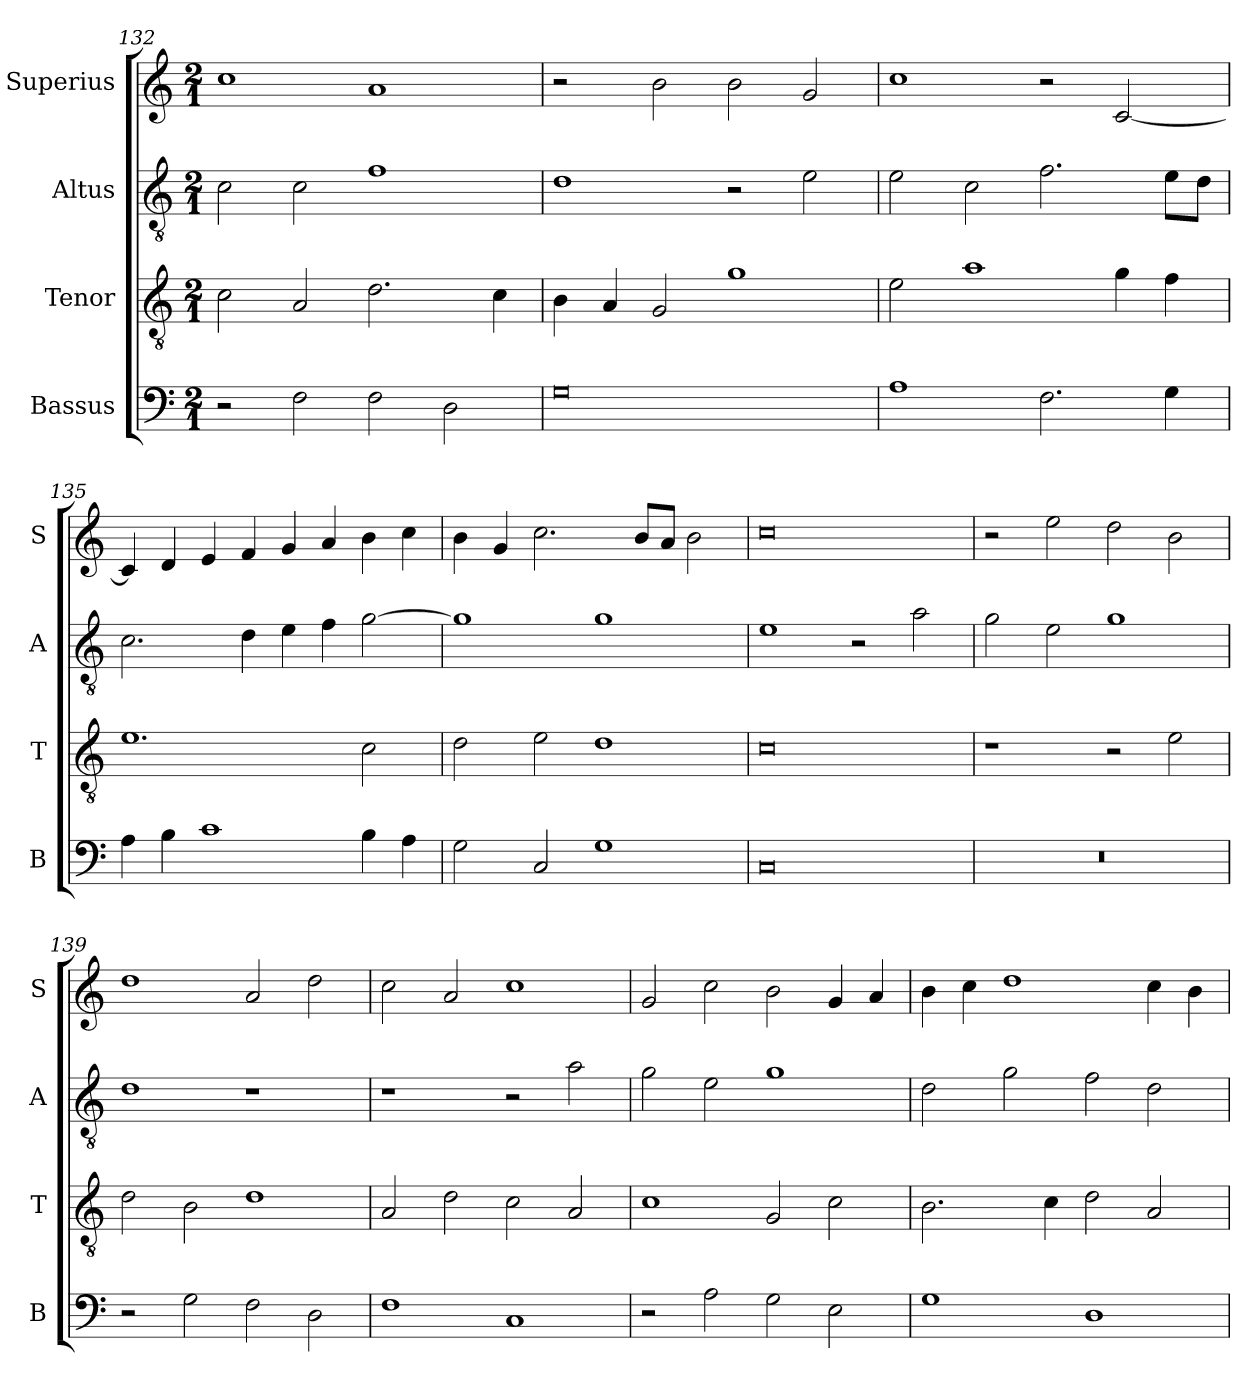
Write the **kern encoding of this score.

**kern	**kern	**kern	**kern
*part4	*part3	*part2	*part1
*staff4	*staff3	*staff2	*staff1
*I"Bassus	*I"Tenor	*I"Altus	*I"Superius
*I'B	*I'T	*I'A	*I'S
*clefF4	*clefGv2	*clefGv2	*clefG2
*k[]	*k[]	*k[]	*k[]
*C:	*C:	*C:	*C:
*M2/1	*M2/1	*M2/1	*M2/1
=132	=132	=132	=132
2r	2c	2c	1cc
2F	2A	2c	.
2F	2.d	1f	1a
2D	.	.	.
.	4c	.	.
=133	=133	=133	=133
0G	4B	1d	2r
.	4A	.	.
.	2G	.	2b
.	1g	2r	2b
.	.	2e	2g
=134	=134	=134	=134
1A	2e	2e	1cc
.	1a	2c	.
2.F	.	2.f	2r
.	4g	.	[2c
4G	4f	8eL	.
.	.	8dJ	.
=135	=135	=135	=135
4A	1.e	2.c	4c]
4B	.	.	4d
1c	.	.	4e
.	.	4d	4f
.	.	4e	4g
.	.	4f	4a
4B	2c	[2g	4b
4A	.	.	4cc
=136	=136	=136	=136
2G	2d	1g]	4b
.	.	.	4g
2C	2e	.	2.cc
1G	1d	1g	.
.	.	.	8bL
.	.	.	8aJ
.	.	.	2b
=137	=137	=137	=137
0C	0c	1e	0cc
.	.	2r	.
.	.	2a	.
=138	=138	=138	=138
0r	1r	2g	2r
.	.	2e	2ee
.	2r	1g	2dd
.	2e	.	2b
=139	=139	=139	=139
2r	2d	1d	1dd
2G	2B	.	.
2F	1d	1r	2a
2D	.	.	2dd
=140	=140	=140	=140
1F	2A	1r	2cc
.	2d	.	2a
1C	2c	2r	1cc
.	2A	2a	.
=141	=141	=141	=141
2r	1c	2g	2g
2A	.	2e	2cc
2G	2G	1g	2b
2E	2c	.	4g
.	.	.	4a
=142	=142	=142	=142
1G	2.B	2d	4b
.	.	.	4cc
.	.	2g	1dd
.	4c	.	.
1D	2d	2f	.
.	2A	2d	4cc
.	.	.	4b
=	=	=	=
*-	*-	*-	*-
